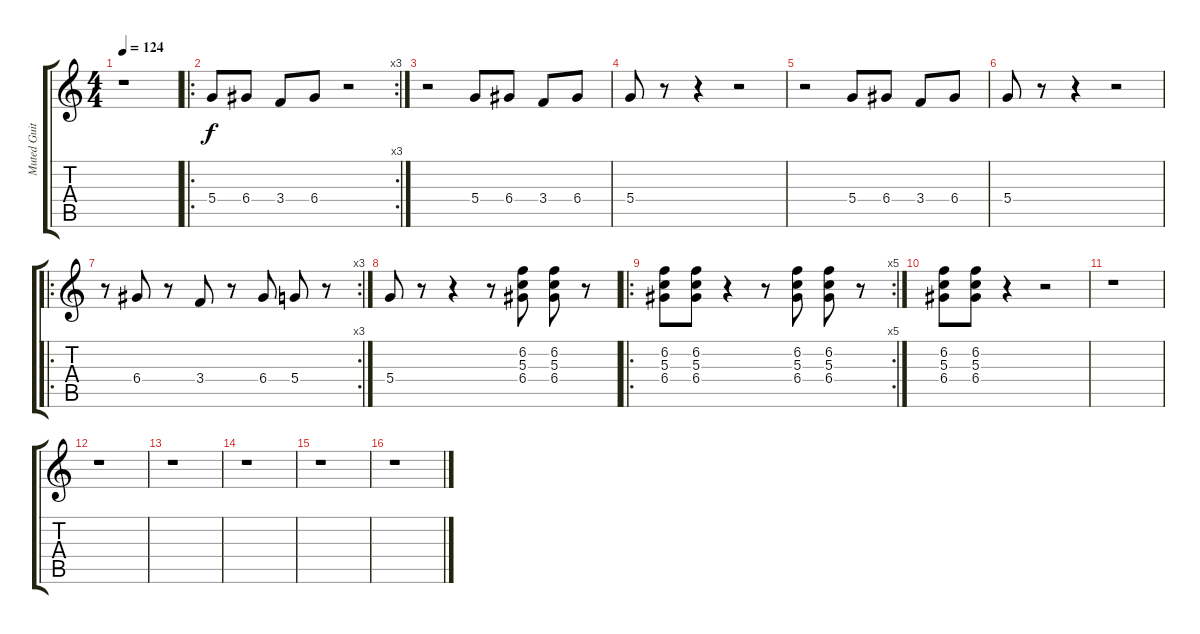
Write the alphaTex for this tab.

\track ("Muted Guitar" "Muted Guit") {instrument electricguitarmuted}
\staff {score tabs}
\tuning (E4 B3 G3 D3 A2 E2) {hide}
\ts (4 4)
\tempo 124
\clef g2
\ks c
r.1{dy f instrument electricguitarmuted} |
\ro
\rc 3
5.4.8 6.4.8 3.4.8 6.4.8 r.2 |
r.2 5.4.8 6.4.8 3.4.8 6.4.8 |
5.4.8 r.8 r.4 r.2 |
r.2 5.4.8 6.4.8 3.4.8 6.4.8 |
5.4.8 r.8 r.4 r.2 |
\ro
\rc 3
r.8 6.4.8 r.8 3.4.8 r.8 6.4.8 5.4.8 r.8 |
5.4.8 r.8 r.4 r.8 (6.2 5.3 6.4).8 (6.2 5.3 6.4).8 r.8 |
\ro
\rc 5
(6.2 5.3 6.4).8 (6.2 5.3 6.4).8 r.4 r.8 (6.2 5.3 6.4).8 (6.2 5.3 6.4).8 r.8 |
(6.2 5.3 6.4).8 (6.2 5.3 6.4).8 r.4 r.2 |
r.1 |
r.1 |
r.1 |
r.1 |
r.1 |
r.1
